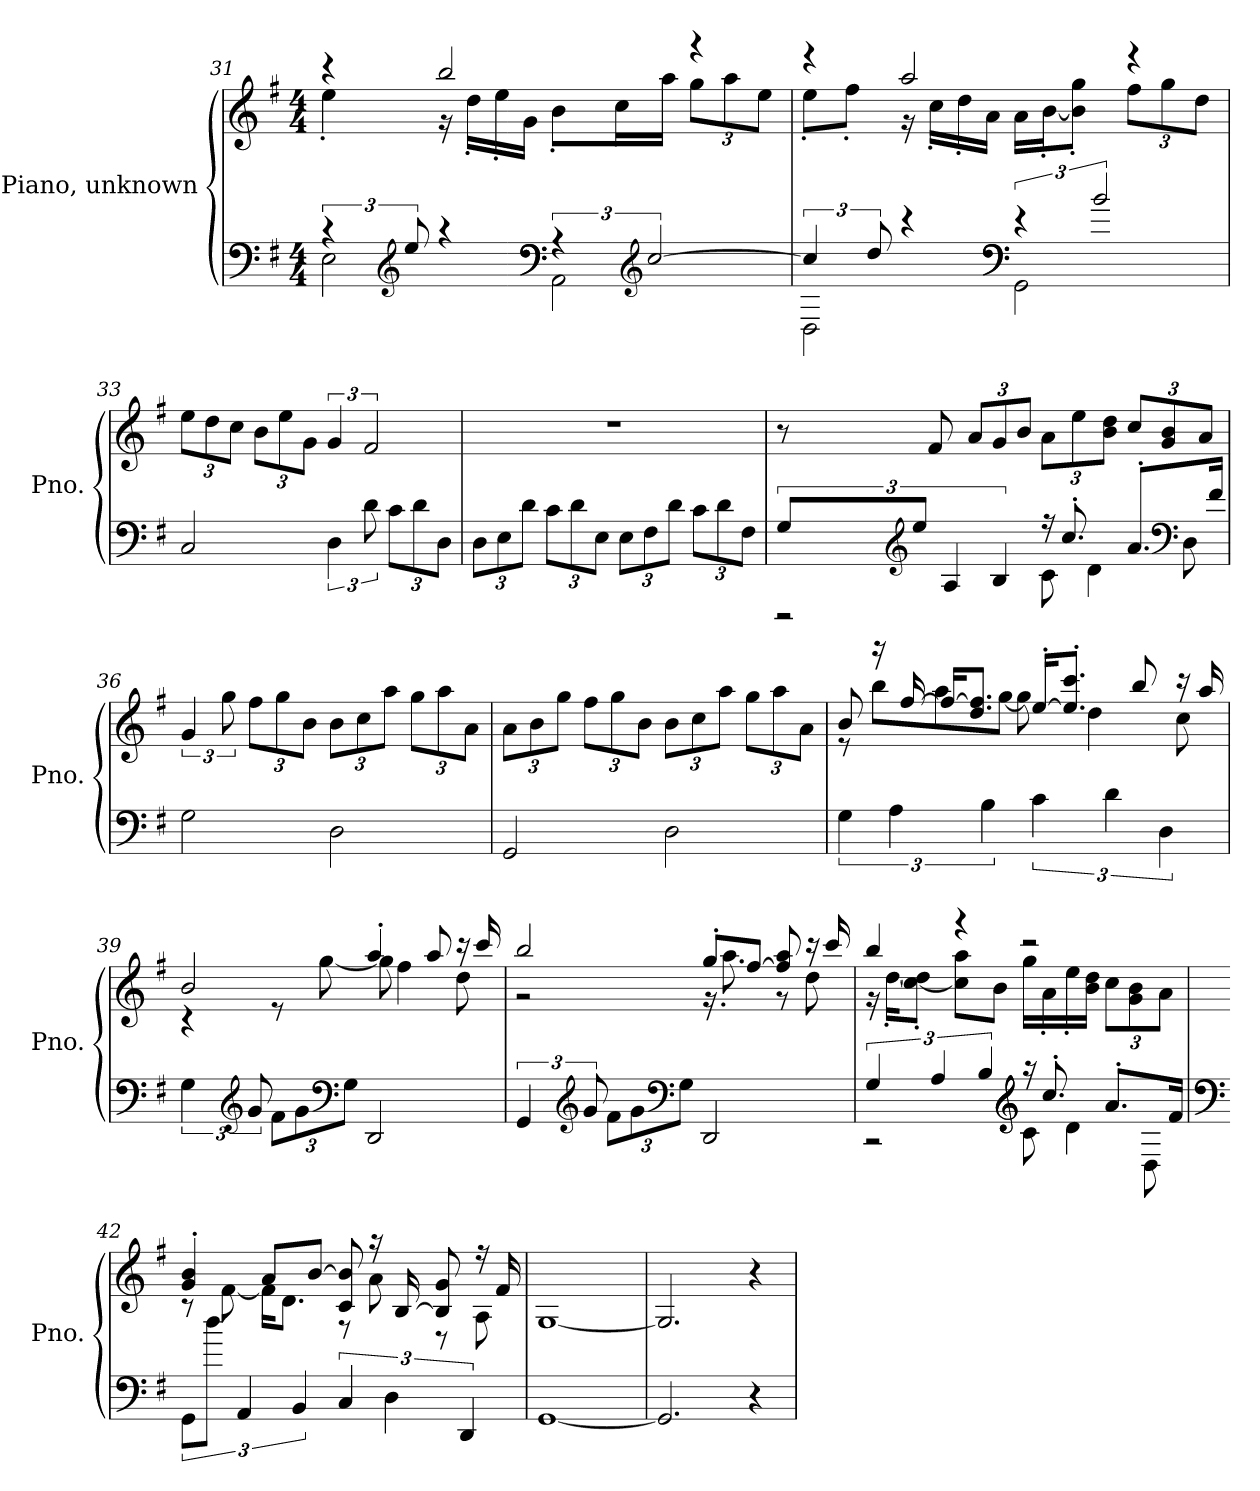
**kern	**kern
*part1	*part1
*staff2	*staff1
*I"Piano, unknown	*
*I'Pno.	*
!!LO:LB:g=z
*clefF4	*clefG2
*k[f#]	*k[f#]
*M4/4	*M4/4
=31	=31
*^	*^
6r	2E\	4r	4ee'\
*clefG2	*	*	*
12ee/	.	.	.
4r	.	2bb/	16r
.	.	.	16dd'\LL
.	.	.	16ee'\
.	.	.	16g\JJ
*clefF4	*	*	*
6r	2AA\	.	8b'\L
.	.	.	16cc'\L
*clefG2	*	*	*
[3cc/	.	.	.
.	.	.	16aa\JJ
*	*	*	*Xbrackettup
.	.	4r	12gg\L
.	.	.	12aa\
.	.	.	12ee\J
=32	=32	=32	=32
6cc/]	2D\	4r	8ee'\L
.	.	.	8ff#'\J
12dd/	.	.	.
4r	.	2aa/	16r
.	.	.	16cc'\LL
.	.	.	16dd'\
.	.	.	16a\JJ
*clefF4	*	*	*
6r	2GG\	.	16a\LL
.	.	.	[16b'\J
.	.	.	8b\]' 8gg\'J
3b/	.	.	.
.	.	4r	12ff#\L
.	.	.	12gg\
.	.	.	12dd\J
*v	*v	*	*
*	*v	*v
=33	=33
2C/	12ee\L
.	12dd\
.	12cc\J
.	12b\L
.	12ee\
.	12g\J
*	*brackettup
6D\	6g/
12d\	3f#/
*Xbrackettup	*
12c\L	.
12d\	.
12D\J	.
!!LO:PB:g=z
=34	=34
12D\L	1r
12E\	.
12d\J	.
12c\L	.
12d\	.
12E\J	.
12E\L	.
12F#\	.
12d\J	.
12c\L	.
12d\	.
12F#\J	.
=35	=35
*brackettup	*
*^	*
12G/L	2r	8r
*clefG2	*	*
12ee/J	.	.
.	.	8f#/
6A/	.	.
*	*	*Xbrackettup
.	.	12a/L
6B/	.	12g/
.	.	12b/J
16r	8c\	12a\L
8.cc'/	.	.
.	.	12ee\
.	4d\	.
.	.	12b\ 12dd\J
8.a'/L	.	12cc/L
.	.	12g/ 12b/
*clefF4	*	*
.	8D\	.
.	.	12a/J
16f#/Jk	.	.
*v	*v	*
=36	=36
*	*brackettup
2G\	6g/
.	12gg\
*	*Xbrackettup
.	12ff#\L
.	12gg\
.	12b\J
2D\	12b\L
.	12cc\
.	12aa\J
.	12gg\L
.	12aa\
.	12a\J
!!LO:LB:g=z
=37	=37
2GG/	12a\L
.	12b\
.	12gg\J
.	12ff#\L
.	12gg\
.	12b\J
2D\	12b\L
.	12cc\
.	12aa\J
.	12gg\L
.	12aa\
.	12a\J
=38	=38
*	*^
6G\	8b/	8r
.	16r	8bb\L
6A\	.	.
.	[16ff#/	.
.	16ff#/KL_	8aa\
.	8.dd/ 8.ff#/]J	.
6B\	.	.
.	.	[8gg\J
6c\	[16ee'/KL	8gg\]
.	8.ee/]' 8.ccc/'J	.
.	.	4dd\
6d\	.	.
.	8bb/	.
6D\	.	.
.	16r	8cc\
.	16aa/	.
!!LO:LB:g=z	!!
=39	=39	=39
6G\	2b/	4r
*clefG2	*	*
12g/	.	.
*Xbrackettup	*	*
12f#\L	.	8r
12g\	.	.
.	.	[8gg\
*clefF4	*	*
12G\J	.	.
2DD/	4aa'/	8gg\]
.	.	4ff#\
.	8aa/	.
.	16r	8dd\
.	16ccc/	.
=40	=40	=40
*brackettup	*	*
6GG/	2bb/	2r
*clefG2	*	*
12g/	.	.
*Xbrackettup	*	*
12f#\L	.	.
12g\	.	.
*clefF4	*	*
12G\J	.	.
2DD/	8gg'/L	16r
.	.	8.aa'\
.	[8ff#/J	.
.	8ff#/] 8aa/	8r
.	16r	8dd\
.	16ccc/	.
!!LO:LB:g=z	!!
=41	=41	=41
*brackettup	*	*
*^	*	*
6G/	2r	4bb/	16r
.	.	.	[16dd'\KL
.	.	.	[8cc\' 8dd\]'J
6A/	.	.	.
.	.	4r	8cc\] 8aa\L
6B/	.	.	.
.	.	.	8b\J
*clefG2	*	*	*
16r	8c\	2r	16gg\LL
8.cc'/	.	.	16a'\
.	4d\	.	16ee'\
.	.	.	16b\ 16dd\JJ
8.a'/L	.	.	12cc\L
.	.	.	12g\ 12b\
.	8D\	.	.
.	.	.	12a\J
16f#/Jk	.	.	.
*v	*v	*	*
=42	=42	=42
*clefF4	*	*
12GG\L	4g/' 4b/'	8r
12dd\J	.	.
.	.	[8f#\
6AA/	.	.
.	8a/L	16f#\KL]
.	.	8.d\J
6BB/	.	.
.	[8b/J	.
6C/	8c/ 8b/]	8r
.	16r	8a\
6D\	.	.
.	[16B/	.
.	8B/] 8g/	8r
6DD/	.	.
.	16r	8A\
.	16f#/	.
*	*v	*v
=43	=43
[1GG	[1G
=44	=44
2.GG/]	2.G/]
4r	4r
=	=
*-	*-
